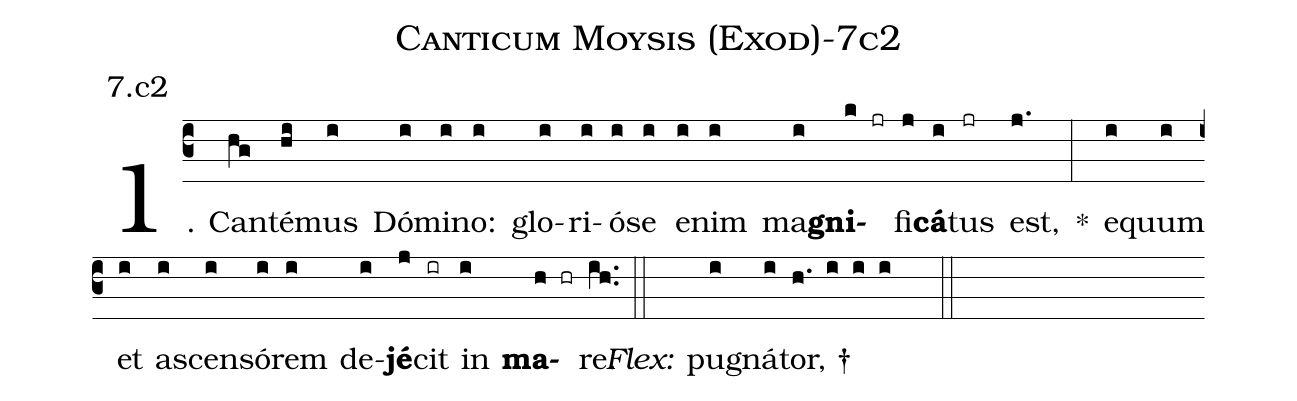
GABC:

name: Canticum Moysis (Exod)-7c2;
annotation: 7.c2;
%%
(c3)1. Can(hg)té(hi)mus(i) Dó(i)mi(i)no:(i) glo(i)ri(i)ó(i)se(i) e(i)nim(i) ma(i)<b>gni</b>(k jr)fi(j)<b>cá</b>(i)tus(jr) est,(j.) *(:) e(i)quum(i) et(i) a(i)scen(i)só(i)rem(i) de(i)<b>jé</b>(j)cit(ir) in(i) <b>ma</b>(h hr)re.(ih..) (::)
<i>Flex:</i>()  pu(i)gná(i)tor, †(h. i i i  ::)
